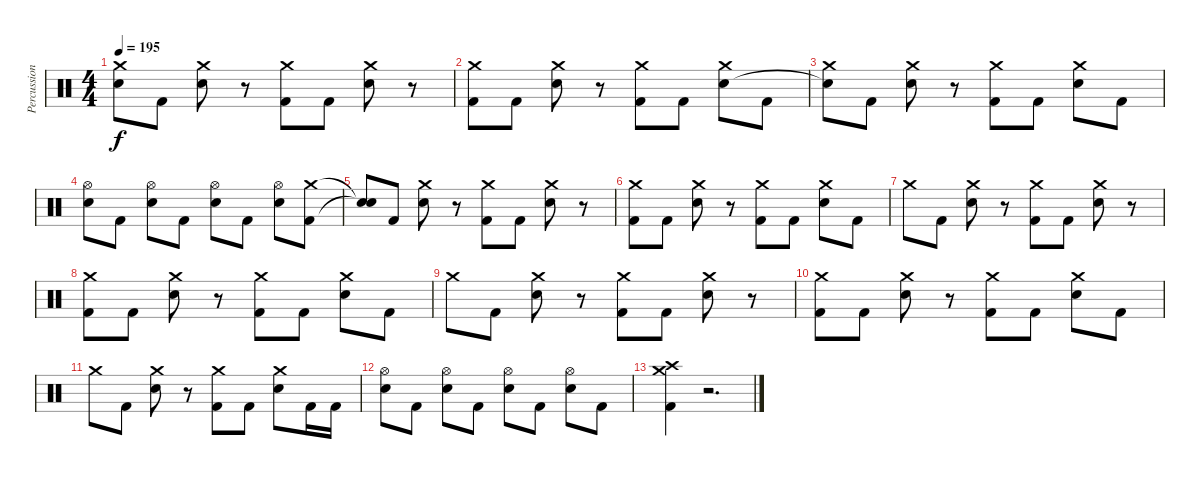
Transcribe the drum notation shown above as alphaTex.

\track ("Percussion" "Percussion") {instrument percussion}
\staff {score}
\articulation defaults
\ts (4 4)
\tempo 195
\clef neutral
\ks c
("Crash medium (hit)" "Snare (hit)"{t}).8{dy f} "Kick (hit) 2".8 ("Crash medium (hit)" "Snare (hit) 2").8 r.8 ("Crash medium (hit)" "Kick (hit) 2").8 "Kick (hit) 2".8 ("Crash medium (hit)" "Snare (hit) 2").8 r.8 |
("Crash medium (hit)" "Kick (hit) 2").8 "Kick (hit) 2".8 ("Crash medium (hit)" "Snare (hit) 2").8 r.8 ("Crash medium (hit)" "Kick (hit) 2").8 "Kick (hit) 2".8 ("Crash medium (hit)" "Snare (hit) 2").8 "Kick (hit) 2".8 |
("Crash medium (hit)" "Snare (hit)"{t}).8 "Kick (hit) 2".8 ("Crash medium (hit)" "Snare (hit) 2").8 r.8 ("Crash medium (hit)" "Kick (hit) 2").8 "Kick (hit) 2".8 ("Crash medium (hit)" "Snare (hit) 2").8 "Kick (hit) 2".8 |
("Hi-Hat (open)" "Snare (hit) 2").8 "Kick (hit) 2".8 ("Hi-Hat (open)" "Snare (hit) 2").8 "Kick (hit) 2".8 ("Hi-Hat (open)" "Snare (hit) 2").8 "Kick (hit) 2".8 ("Hi-Hat (open)" "Snare (hit) 2").8 ("Crash medium (hit)" "Kick (hit) 2").8 |
("Snare (hit)"{t} "Snare (hit)"{t}).8 "Kick (hit) 2".8 ("Crash medium (hit)" "Snare (hit) 2").8 r.8 ("Crash medium (hit)" "Kick (hit) 2").8 "Kick (hit) 2".8 ("Crash medium (hit)" "Snare (hit) 2").8 r.8 |
("Crash medium (hit)" "Kick (hit) 2").8 "Kick (hit) 2".8 ("Crash medium (hit)" "Snare (hit) 2").8 r.8 ("Crash medium (hit)" "Kick (hit) 2").8 "Kick (hit) 2".8 ("Crash medium (hit)" "Snare (hit) 2").8 "Kick (hit) 2".8 |
"Crash medium (hit)".8 "Kick (hit) 2".8 ("Crash medium (hit)" "Snare (hit) 2").8 r.8 ("Crash medium (hit)" "Kick (hit) 2").8 "Kick (hit) 2".8 ("Crash medium (hit)" "Snare (hit) 2").8 r.8 |
("Crash medium (hit)" "Kick (hit) 2").8 "Kick (hit) 2".8 ("Crash medium (hit)" "Snare (hit) 2").8 r.8 ("Crash medium (hit)" "Kick (hit) 2").8 "Kick (hit) 2".8 ("Crash medium (hit)" "Snare (hit) 2").8 "Kick (hit) 2".8 |
"Crash medium (hit)".8 "Kick (hit) 2".8 ("Crash medium (hit)" "Snare (hit) 2").8 r.8 ("Crash medium (hit)" "Kick (hit) 2").8 "Kick (hit) 2".8 ("Crash medium (hit)" "Snare (hit) 2").8 r.8 |
("Crash medium (hit)" "Kick (hit) 2").8 "Kick (hit) 2".8 ("Crash medium (hit)" "Snare (hit) 2").8 r.8 ("Crash medium (hit)" "Kick (hit) 2").8 "Kick (hit) 2".8 ("Crash medium (hit)" "Snare (hit) 2").8 "Kick (hit) 2".8 |
"Crash medium (hit)".8 "Kick (hit) 2".8 ("Crash medium (hit)" "Snare (hit) 2").8 r.8 ("Crash medium (hit)" "Kick (hit) 2").8 "Kick (hit) 2".8 ("Crash medium (hit)" "Snare (hit) 2").8 "Kick (hit) 2".16 "Kick (hit) 2".16 |
("Hi-Hat (open)" "Snare (hit) 2").8 "Kick (hit) 2".8 ("Hi-Hat (open)" "Snare (hit) 2").8 "Kick (hit) 2".8 ("Hi-Hat (open)" "Snare (hit) 2").8 "Kick (hit) 2".8 ("Hi-Hat (open)" "Snare (hit) 2").8 "Kick (hit) 2".8 |
("Crash high (hit)" "Crash medium (hit)" "Kick (hit) 2").4 r.2{d}
